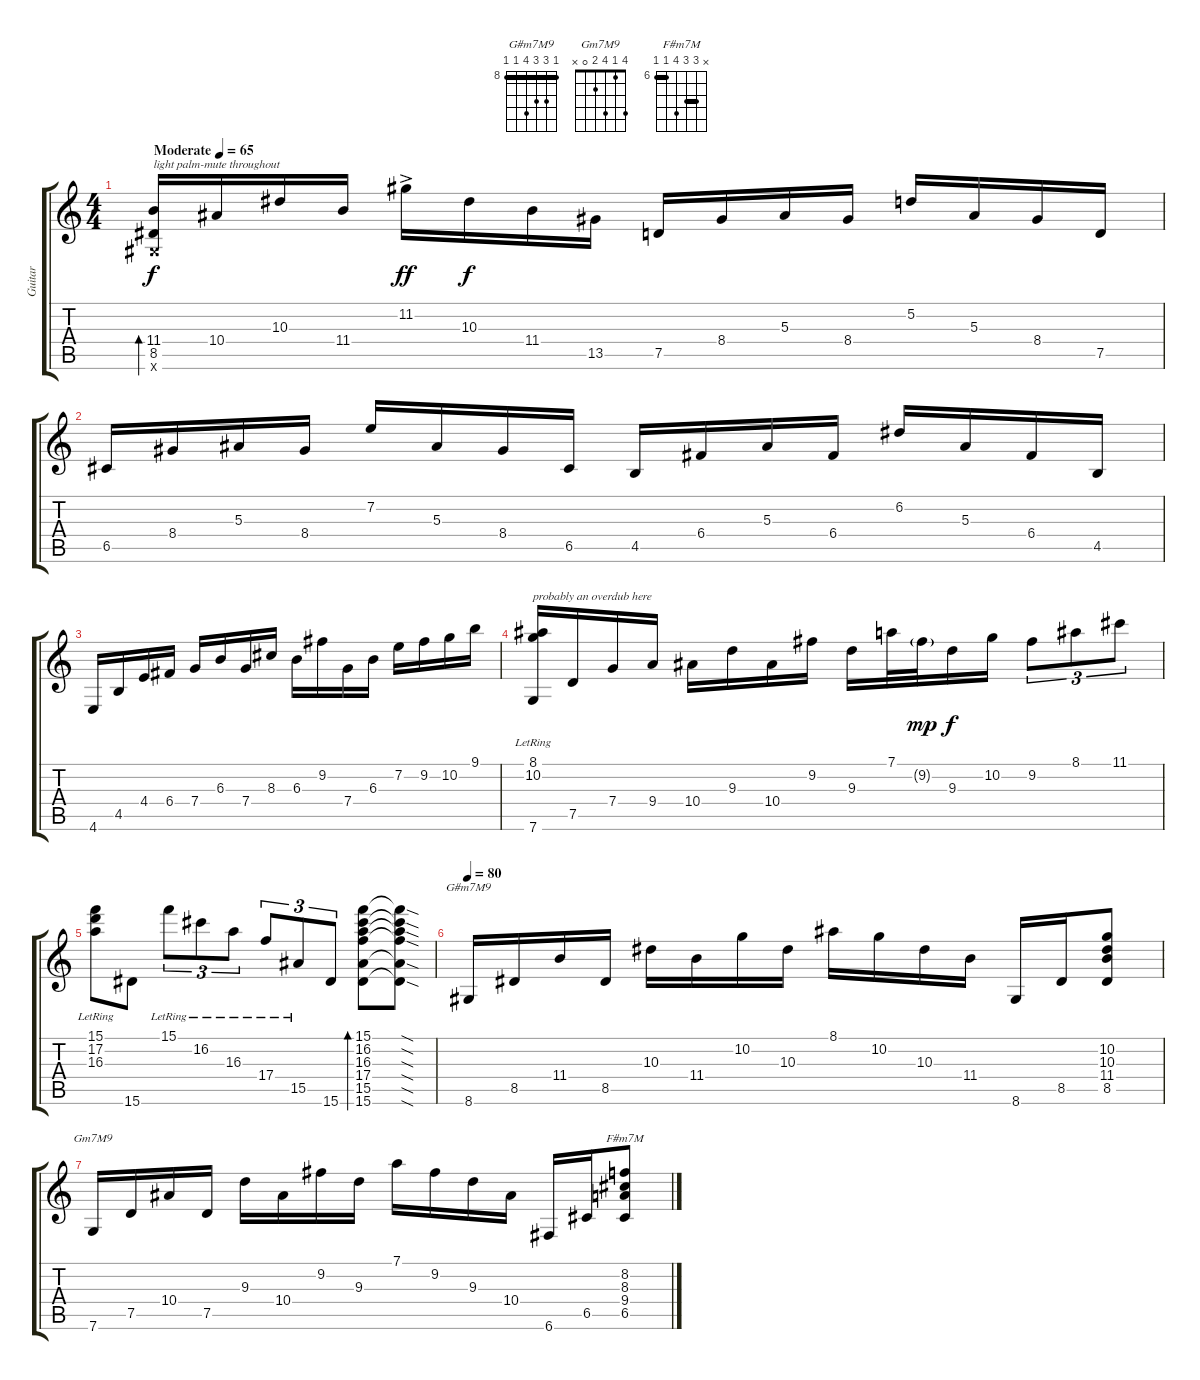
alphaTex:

\track ("Guitar" "Guitar") {instrument electricguitarjazz}
\staff {score tabs}
\tuning (D4 A3 F3 C3 G2 C2) {hide}
\chord ("G#m7M9" 8 10 10 11 8 8) {firstfret 8 barre 8}
\chord ("Gm7M9" 4 1 4 2 0 x)
\chord ("F#m7M" x 8 8 9 6 6) {firstfret 6 barre (6 8)}
\ts (4 4)
\tempo (65 "Moderate")
\clef g2
\ks c
(11.4 8.5 8.6{x}).16{bd 60 txt "light palm-mute throughout" dy f instrument electricguitarjazz} 10.4.16 10.3.16 11.4.16 11.2{ac}.16{dy ff} 10.3.16{dy f} 11.4.16 13.5.16 7.5.16 8.4.16 5.3.16 8.4.16 5.2.16 5.3.16 8.4.16 7.5.16 |
6.5.16 8.4.16 5.3.16 8.4.16 7.2.16 5.3.16 8.4.16 6.5.16 4.5.16 6.4.16 5.3.16 6.4.16 6.2.16 5.3.16 6.4.16 4.5.16 |
4.6.16 4.5.16 4.4.16 6.4.16 7.4.16 6.3.16 7.4.16 8.3.16 6.3.16 9.2.16 7.4.16 6.3.16 7.2.16 9.2.16 10.2.16 9.1.16 |
(8.1{lr} 10.2{lr} 7.6).16{txt "probably an overdub here"} 7.5.16 7.4.16 9.4.16 10.4.16 9.3.16 10.4.16 9.2.16 9.3.16 7.1.32 9.2{g}.32{dy mp} 9.3.16{dy f} 10.2.16 9.2.8{tu (3 2)} 8.1.8{tu (3 2)} 11.1.8{tu (3 2)} |
(15.1{lr} 17.2{lr} 16.3{lr}).8 15.6.8 15.1{lr}.8{tu (3 2)} 16.2{lr}.8{tu (3 2)} 16.3{lr}.8{tu (3 2)} 17.4{lr}.8{tu (3 2)} 15.5{lr}.8{tu (3 2)} 15.6.8{tu (3 2)} (15.1 16.2 16.3 17.4 15.5 15.6).8{bd 60} (15.1{sod t} 16.2{sod t} 16.3{sod t} 17.4{sod t} 15.5{sod t} 15.6{sod t}).8 |
\tempo 80
8.6.16{ch "G#m7M9"} 8.5.16 11.4.16 8.5.16 10.3.16 11.4.16 10.2.16 10.3.16 8.1.16 10.2.16 10.3.16 11.4.16 8.6.16 8.5.16 (10.2 10.3 11.4 8.5).8 |
7.6.16{ch "Gm7M9"} 7.5.16 10.4.16 7.5.16 9.3.16 10.4.16 9.2.16 9.3.16 7.1.16 9.2.16 9.3.16 10.4.16 6.6.16 6.5.16 (8.2 8.3 9.4 6.5).8{ch "F#m7M"}
